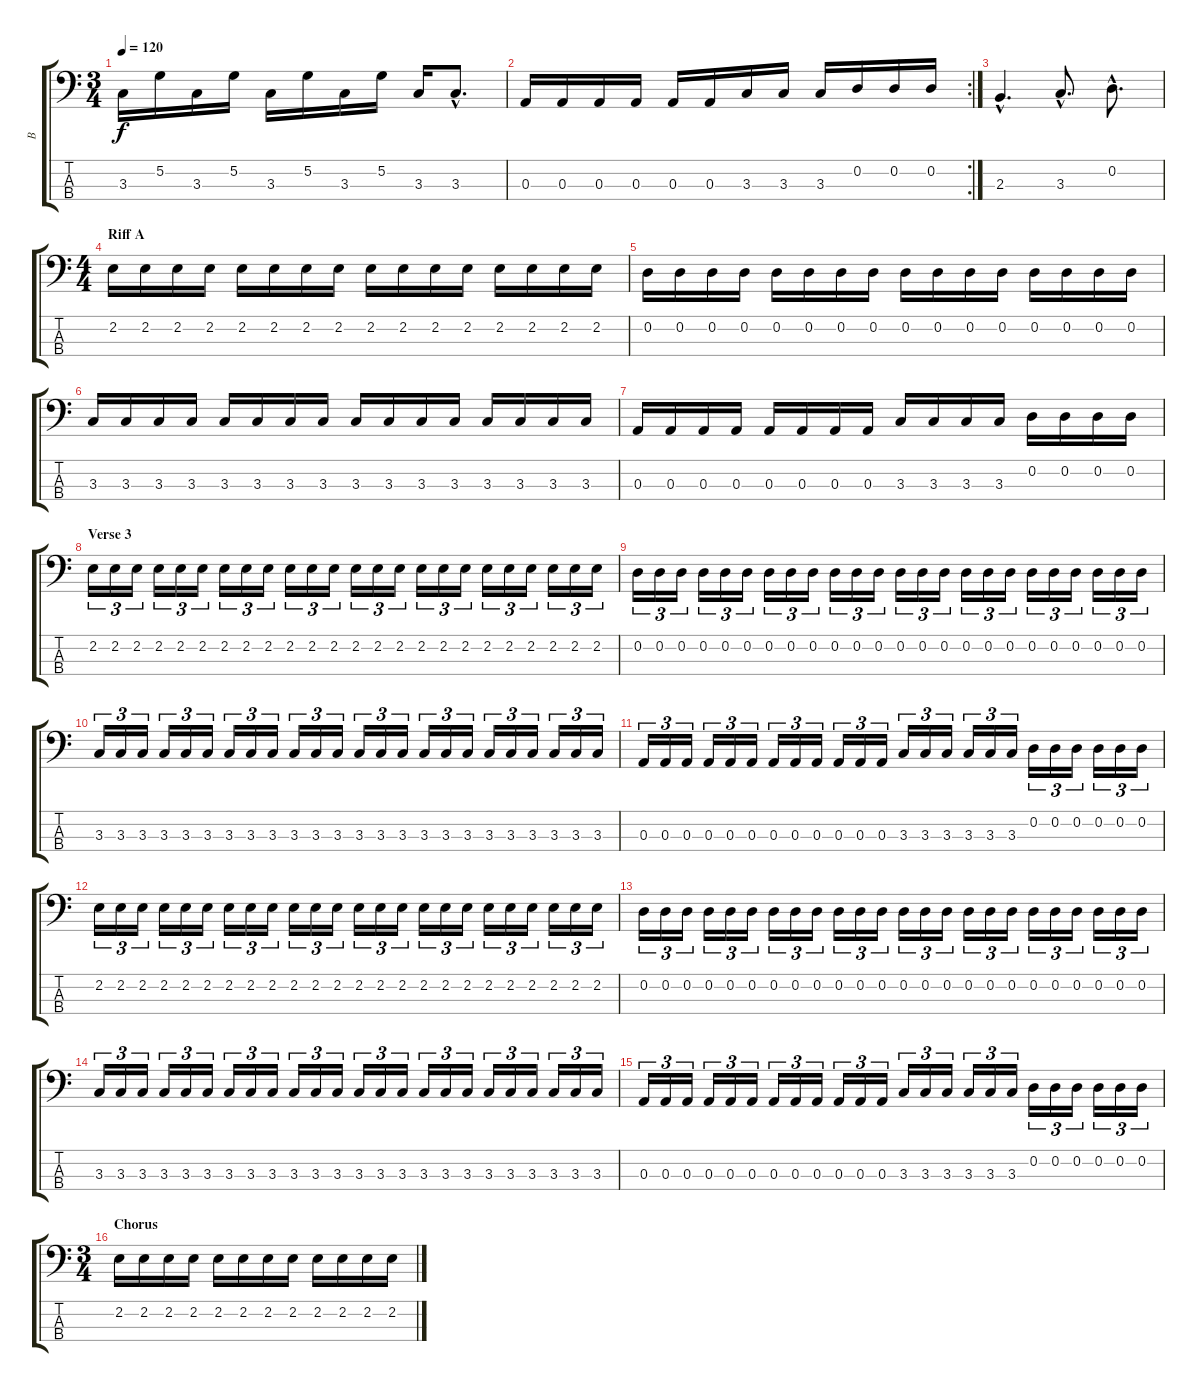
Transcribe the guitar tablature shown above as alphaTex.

\track ("B" "B") {instrument electricbasspick}
\staff {score tabs}
\tuning (G2 D2 A1 E1) {hide}
\ts (3 4)
\tempo 120
\clef f4
\ks c
3.3.16{dy f} 5.2.16 3.3.16 5.2.16 3.3.16 5.2.16 3.3.16 5.2.16 3.3.16 3.3{hac}.8{d} |
\rc 2
0.3.16 0.3.16 0.3.16 0.3.16 0.3.16 0.3.16 3.3.16 3.3.16 3.3.16 0.2.16 0.2.16 0.2.16 |
2.3{hac}.4{d} 3.3{hac}.8{d} 0.2{hac}.8{d} |
\ts (4 4)
\section ("" "Riff A")
2.2.16 2.2.16 2.2.16 2.2.16 2.2.16 2.2.16 2.2.16 2.2.16 2.2.16 2.2.16 2.2.16 2.2.16 2.2.16 2.2.16 2.2.16 2.2.16 |
0.2.16 0.2.16 0.2.16 0.2.16 0.2.16 0.2.16 0.2.16 0.2.16 0.2.16 0.2.16 0.2.16 0.2.16 0.2.16 0.2.16 0.2.16 0.2.16 |
3.3.16 3.3.16 3.3.16 3.3.16 3.3.16 3.3.16 3.3.16 3.3.16 3.3.16 3.3.16 3.3.16 3.3.16 3.3.16 3.3.16 3.3.16 3.3.16 |
0.3.16 0.3.16 0.3.16 0.3.16 0.3.16 0.3.16 0.3.16 0.3.16 3.3.16 3.3.16 3.3.16 3.3.16 0.2.16 0.2.16 0.2.16 0.2.16 |
\section ("" "Verse 3")
2.2.16{tu (3 2)} 2.2.16{tu (3 2)} 2.2.16{tu (3 2)} 2.2.16{tu (3 2)} 2.2.16{tu (3 2)} 2.2.16{tu (3 2)} 2.2.16{tu (3 2)} 2.2.16{tu (3 2)} 2.2.16{tu (3 2)} 2.2.16{tu (3 2)} 2.2.16{tu (3 2)} 2.2.16{tu (3 2)} 2.2.16{tu (3 2)} 2.2.16{tu (3 2)} 2.2.16{tu (3 2)} 2.2.16{tu (3 2)} 2.2.16{tu (3 2)} 2.2.16{tu (3 2)} 2.2.16{tu (3 2)} 2.2.16{tu (3 2)} 2.2.16{tu (3 2)} 2.2.16{tu (3 2)} 2.2.16{tu (3 2)} 2.2.16{tu (3 2)} |
0.2.16{tu (3 2)} 0.2.16{tu (3 2)} 0.2.16{tu (3 2)} 0.2.16{tu (3 2)} 0.2.16{tu (3 2)} 0.2.16{tu (3 2)} 0.2.16{tu (3 2)} 0.2.16{tu (3 2)} 0.2.16{tu (3 2)} 0.2.16{tu (3 2)} 0.2.16{tu (3 2)} 0.2.16{tu (3 2)} 0.2.16{tu (3 2)} 0.2.16{tu (3 2)} 0.2.16{tu (3 2)} 0.2.16{tu (3 2)} 0.2.16{tu (3 2)} 0.2.16{tu (3 2)} 0.2.16{tu (3 2)} 0.2.16{tu (3 2)} 0.2.16{tu (3 2)} 0.2.16{tu (3 2)} 0.2.16{tu (3 2)} 0.2.16{tu (3 2)} |
3.3.16{tu (3 2)} 3.3.16{tu (3 2)} 3.3.16{tu (3 2)} 3.3.16{tu (3 2)} 3.3.16{tu (3 2)} 3.3.16{tu (3 2)} 3.3.16{tu (3 2)} 3.3.16{tu (3 2)} 3.3.16{tu (3 2)} 3.3.16{tu (3 2)} 3.3.16{tu (3 2)} 3.3.16{tu (3 2)} 3.3.16{tu (3 2)} 3.3.16{tu (3 2)} 3.3.16{tu (3 2)} 3.3.16{tu (3 2)} 3.3.16{tu (3 2)} 3.3.16{tu (3 2)} 3.3.16{tu (3 2)} 3.3.16{tu (3 2)} 3.3.16{tu (3 2)} 3.3.16{tu (3 2)} 3.3.16{tu (3 2)} 3.3.16{tu (3 2)} |
0.3.16{tu (3 2)} 0.3.16{tu (3 2)} 0.3.16{tu (3 2)} 0.3.16{tu (3 2)} 0.3.16{tu (3 2)} 0.3.16{tu (3 2)} 0.3.16{tu (3 2)} 0.3.16{tu (3 2)} 0.3.16{tu (3 2)} 0.3.16{tu (3 2)} 0.3.16{tu (3 2)} 0.3.16{tu (3 2)} 3.3.16{tu (3 2)} 3.3.16{tu (3 2)} 3.3.16{tu (3 2)} 3.3.16{tu (3 2)} 3.3.16{tu (3 2)} 3.3.16{tu (3 2)} 0.2.16{tu (3 2)} 0.2.16{tu (3 2)} 0.2.16{tu (3 2)} 0.2.16{tu (3 2)} 0.2.16{tu (3 2)} 0.2.16{tu (3 2)} |
2.2.16{tu (3 2)} 2.2.16{tu (3 2)} 2.2.16{tu (3 2)} 2.2.16{tu (3 2)} 2.2.16{tu (3 2)} 2.2.16{tu (3 2)} 2.2.16{tu (3 2)} 2.2.16{tu (3 2)} 2.2.16{tu (3 2)} 2.2.16{tu (3 2)} 2.2.16{tu (3 2)} 2.2.16{tu (3 2)} 2.2.16{tu (3 2)} 2.2.16{tu (3 2)} 2.2.16{tu (3 2)} 2.2.16{tu (3 2)} 2.2.16{tu (3 2)} 2.2.16{tu (3 2)} 2.2.16{tu (3 2)} 2.2.16{tu (3 2)} 2.2.16{tu (3 2)} 2.2.16{tu (3 2)} 2.2.16{tu (3 2)} 2.2.16{tu (3 2)} |
0.2.16{tu (3 2)} 0.2.16{tu (3 2)} 0.2.16{tu (3 2)} 0.2.16{tu (3 2)} 0.2.16{tu (3 2)} 0.2.16{tu (3 2)} 0.2.16{tu (3 2)} 0.2.16{tu (3 2)} 0.2.16{tu (3 2)} 0.2.16{tu (3 2)} 0.2.16{tu (3 2)} 0.2.16{tu (3 2)} 0.2.16{tu (3 2)} 0.2.16{tu (3 2)} 0.2.16{tu (3 2)} 0.2.16{tu (3 2)} 0.2.16{tu (3 2)} 0.2.16{tu (3 2)} 0.2.16{tu (3 2)} 0.2.16{tu (3 2)} 0.2.16{tu (3 2)} 0.2.16{tu (3 2)} 0.2.16{tu (3 2)} 0.2.16{tu (3 2)} |
3.3.16{tu (3 2)} 3.3.16{tu (3 2)} 3.3.16{tu (3 2)} 3.3.16{tu (3 2)} 3.3.16{tu (3 2)} 3.3.16{tu (3 2)} 3.3.16{tu (3 2)} 3.3.16{tu (3 2)} 3.3.16{tu (3 2)} 3.3.16{tu (3 2)} 3.3.16{tu (3 2)} 3.3.16{tu (3 2)} 3.3.16{tu (3 2)} 3.3.16{tu (3 2)} 3.3.16{tu (3 2)} 3.3.16{tu (3 2)} 3.3.16{tu (3 2)} 3.3.16{tu (3 2)} 3.3.16{tu (3 2)} 3.3.16{tu (3 2)} 3.3.16{tu (3 2)} 3.3.16{tu (3 2)} 3.3.16{tu (3 2)} 3.3.16{tu (3 2)} |
0.3.16{tu (3 2)} 0.3.16{tu (3 2)} 0.3.16{tu (3 2)} 0.3.16{tu (3 2)} 0.3.16{tu (3 2)} 0.3.16{tu (3 2)} 0.3.16{tu (3 2)} 0.3.16{tu (3 2)} 0.3.16{tu (3 2)} 0.3.16{tu (3 2)} 0.3.16{tu (3 2)} 0.3.16{tu (3 2)} 3.3.16{tu (3 2)} 3.3.16{tu (3 2)} 3.3.16{tu (3 2)} 3.3.16{tu (3 2)} 3.3.16{tu (3 2)} 3.3.16{tu (3 2)} 0.2.16{tu (3 2)} 0.2.16{tu (3 2)} 0.2.16{tu (3 2)} 0.2.16{tu (3 2)} 0.2.16{tu (3 2)} 0.2.16{tu (3 2)} |
\ts (3 4)
\section ("" "Chorus")
2.2.16 2.2.16 2.2.16 2.2.16 2.2.16 2.2.16 2.2.16 2.2.16 2.2.16 2.2.16 2.2.16 2.2.16
